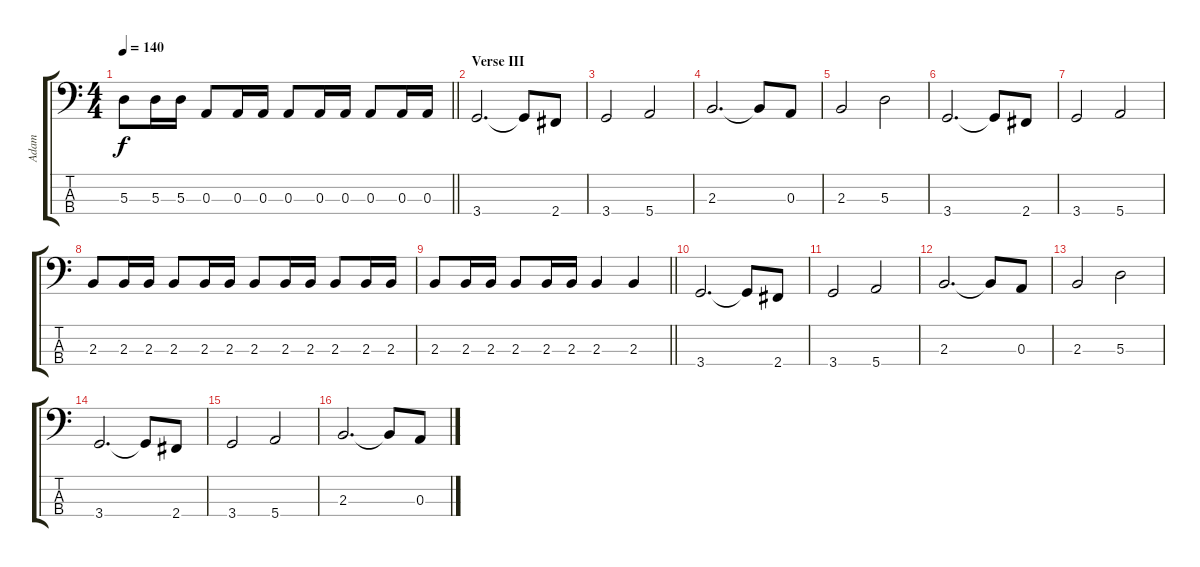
\track ("Adam" "Adam") {instrument electricbassfinger}
\staff {score tabs}
\tuning (G2 D2 A1 E1) {hide}
\ts (4 4)
\tempo 140
\clef f4
\barLineRight lightlight
\ks c
5.3.8{dy f} 5.3.16 5.3.16 0.3.8 0.3.16 0.3.16 0.3.8 0.3.16 0.3.16 0.3.8 0.3.16 0.3.16 |
\section ("" "Verse III")
3.4.2{d} 3.4{t}.8 2.4.8 |
3.4.2 5.4.2 |
2.3.2{d} 2.3{t}.8 0.3.8 |
2.3.2 5.3.2 |
3.4.2{d} 3.4{t}.8 2.4.8 |
3.4.2 5.4.2 |
2.3.8 2.3.16 2.3.16 2.3.8 2.3.16 2.3.16 2.3.8 2.3.16 2.3.16 2.3.8 2.3.16 2.3.16 |
\barLineRight lightlight
2.3.8 2.3.16 2.3.16 2.3.8 2.3.16 2.3.16 2.3.4 2.3.4 |
3.4.2{d} 3.4{t}.8 2.4.8 |
3.4.2 5.4.2 |
2.3.2{d} 2.3{t}.8 0.3.8 |
2.3.2 5.3.2 |
3.4.2{d} 3.4{t}.8 2.4.8 |
3.4.2 5.4.2 |
2.3.2{d} 2.3{t}.8 0.3.8
